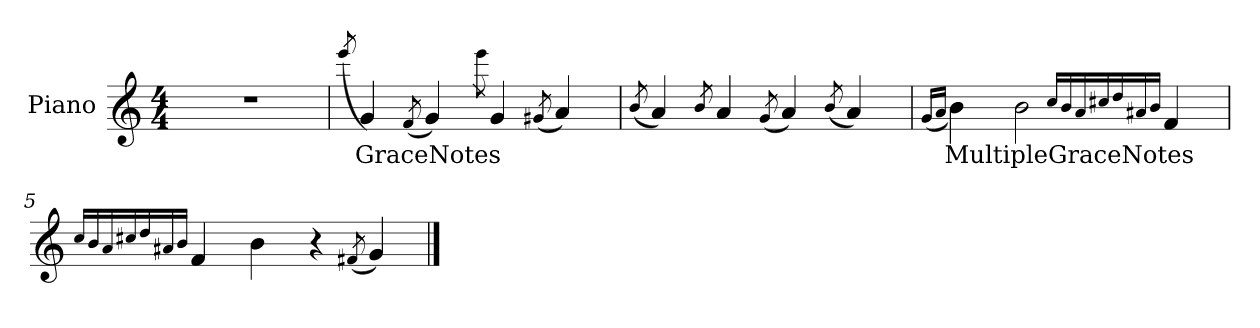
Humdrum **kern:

**kern	**text
*part1	*part1
*staff1	*staff1
*I"Piano	*
*I'Pno.	*
*clefG2	*
*k[]	*
*M4/4	*
=1	=1
1r	.
=2	=2
(8qeee/	.
!	!LO:LY:b
4g/)	GraceNotes
(8qf/	.
4g/)	.
8qeee\	.
4g/	.
(8qg#X/	.
4a/)	.
=3	=3
(8qb/	.
4a/)	.
8qb/	.
4a/	.
(8qg/	.
4a/)	.
(8qb/	.
4a/)	.
=4	=4
(16qg/LL	.
16qa/JJ	.
!	!LO:LY:b
4b\)	MultipleGraceNotes
2b\	.
16qcc/LL	.
16qb/	.
16qa/	.
16qcc#X/	.
16qdd/	.
16qa#X/	.
16qb/JJ	.
4f/	.
!!LO:LB:g=z
=5	=5
16qcc/LL	.
16qb/	.
16qa/	.
16qcc#X/	.
16qdd/	.
16qa#X/	.
16qb/JJ	.
4f/	.
4b\	.
4r	.
(8qf#X/	.
4g/)	.
==	==
*-	*-
